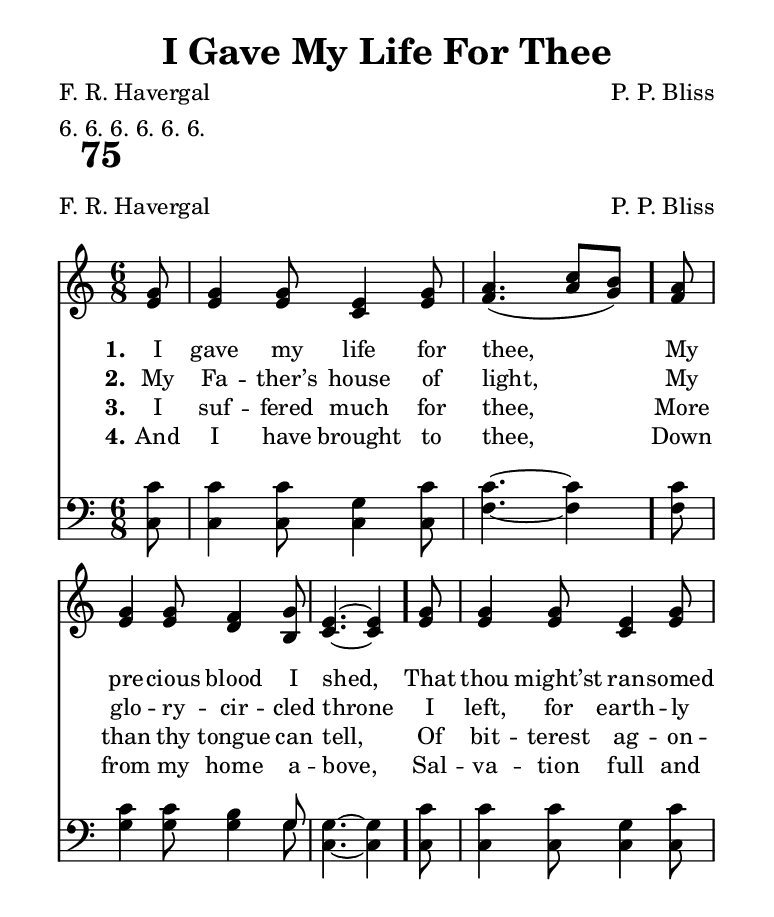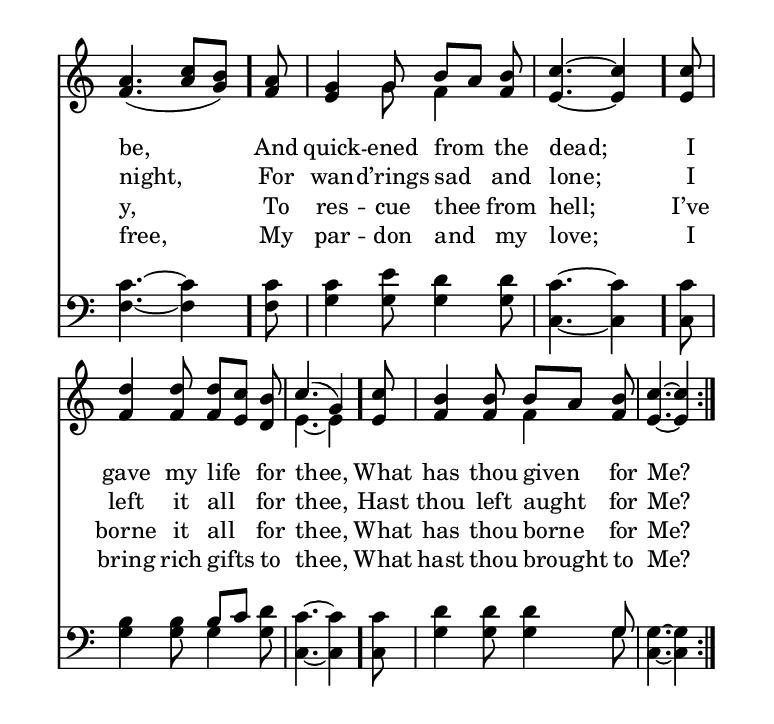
\include "common/global.ily"
\paper {
  \include "common/paper.ily"
  ragged-bottom = ##t
  ragged-last-bottom = ##t
  systems-per-page = ##f
  % decrease system-to-system padding to fit onto page with previous score
  system-system-spacing.padding = 0
  system-system-spacing.basic-distance = 0
  markup-system-spacing.padding = 0
  markup-system-spacing.basic-distance = 0
  scoreTitleMarkup = \markup {
    \override #'(baseline-skip . 3.5)
    \column {
      \override #'(baseline-skip . 3.5)
      \column {
        \fill-line {
          \huge \larger \larger \bold {
            \concat { "  " \fromproperty #'header:hymnnumber }
            \mytitle
            \null
          }
        }
        \fill-line {
          % less lowering (to save vertical space)
          \lower #1 \fromproperty #'header:poet
          \smaller \bold \mysubtitle
          \lower #1 \fromproperty #'header:composer
        }
      }
    }
  }
}


\header{
  %gospel
  hymnnumber = "75"
  title = "I Gave My Life For Thee"
  tunename = "Gift"
  meter = "6. 6. 6. 6. 6. 6."
  poet = "F. R. Havergal"
  composer = "P. P. Bliss"
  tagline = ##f
}

% for fermata in MIDI
ta = { \tempo 4=80 }
tb = { \tempo 4=40 }

patternAA = { c8 | c4 c8 c4 c8 | c4.( c8[ c8]) }
patternAB = { c8 | c4 c8 c4 c8 | c4. c4        }

patternBA = \patternAB
patternBB = { c8 | c4 c8 c8[ c8] c8 | c4. c4   }

patternAC = \patternBB

global = {
  \include "common/overrides.ily"
  \override Staff.TimeSignature.style = #'numbered
  \time 6/8
  \override Score.MetronomeMark.transparent = ##t % hide all fermata changes too
  \ta
  \key c \major
  \partial 8
  \autoBeamOff
}

notesSoprano = {
\global
\relative c'' {

  \changePitch \patternAA { g | g g e g | a c b }
  \changePitch \patternBA { a | g g f g | e ~ e }
  \changePitch \patternAA { g | g g e g | a c b }
  \changePitch \patternBB { a | g g b a b | c ~ c }

	\bar ".|:-||"
	\repeat volta 2 {

  \changePitch \patternAC { c | d d d c b | c( g) }
  \changePitch \patternBB { c | b b b a b | c ~ c }

	}

}
}

notesAlto = {
\global
\relative e' {

  \changePitch \patternAA { e | e e c e | f a g }
  \changePitch \patternBA { f | e e d b | c ~ c }
  \changePitch \patternAA { e | e e c e | f a g }
  \changePitch \patternBA { f | e g f f | e ~ e }

	\repeat volta 2 {

  \changePitch \patternAC { e | f f f e d | e ~ e }
  \changePitch \patternBA { e | f f f f | e ~ e }

	}

}
}

notesTenor = {
\global
\relative a {

  \changePitch \patternAB { c | c c g c | c ~ c }
  \changePitch \patternBA { c | c c b g | g ~ g }
  \changePitch \patternAB { c | c c g c | c ~ c }
  \changePitch \patternBA { c | c e d d | c ~ c }

	\repeat volta 2 {

  \changePitch \patternAC { c | b b b c d | c ~ c }
  \changePitch \patternBA { c | d d d g, | g ~ g }

	}

}
}

notesBass = {
\global
\relative f {

  \changePitch \patternAB { c | c c c c | f ~ f }
  \changePitch \patternBA { f | g g g g | c, ~ c }
  \changePitch \patternAB { c | c c c c | f ~ f }
  \changePitch \patternBA { f | g g g g | c, ~ c }

	\repeat volta 2 {

  \changePitch \patternAB { c | g' g g g | c, ~ c }
  \changePitch \patternBA { c | g' g g g | c, ~ c }

	}

}
}

wordsA = \lyricmode {
\set stanza = "1."

I gave my life for thee, \bar "."
My pre -- cious blood I shed, \bar "."
That thou might’st ran -- somed be, \bar "."
And quick -- ened from the dead; \bar "."
I gave my life for thee, \bar "."
What has thou given for Me? \bar "."

}

wordsB = \lyricmode {
\set stanza = "2."

My Fa -- ther’s house of light,
My glo -- ry -- cir -- cled throne
I left, for earth -- ly night,
For wan -- d’rings sad and lone;
I left it all for thee,
Hast thou left aught for Me?

}

wordsC = \lyricmode {
\set stanza = "3."

I suf -- fered much for thee,
More than thy tongue can tell,
Of bit -- terest ag -- on -- y,
To res -- cue thee from hell;
I’ve borne it all for thee,
What has thou borne for Me?

}

wordsD = \lyricmode {
\set stanza = "4."

And I have brought to thee,
Down from my home a -- bove,
Sal -- va -- tion full and free,
My par -- don and my love;
I bring rich gifts to thee,
What hast thou brought to Me?

}

\score {
  \context ChoirStaff <<
    \context Staff = upper <<
      \set Staff.autoBeaming = ##f
      \set ChoirStaff.systemStartDelimiter = #'SystemStartBar
      \set ChoirStaff.printPartCombineTexts = ##f
      \partcombine #'(2 . 9) \notesSoprano \notesAlto
      \context NullVoice = sopranos { \voiceOne << \notesSoprano >> }
      \context NullVoice = altos { \voiceTwo << \notesAlto >> }
      \context Lyrics = one   \lyricsto sopranos \wordsA
      \context Lyrics = two   \lyricsto sopranos \wordsB
      \context Lyrics = three \lyricsto sopranos \wordsC
      \context Lyrics = four  \lyricsto sopranos \wordsD
    >>
    \context Staff = men <<
      \set Staff.autoBeaming = ##f
      \clef bass
      \set ChoirStaff.printPartCombineTexts = ##f
      \partcombine #'(2 . 9) \notesTenor \notesBass
      \context NullVoice = tenors { \voiceOne << \notesTenor >> }
      \context NullVoice = basses { \voiceTwo << \notesBass >> }
    >>
  >>
  \layout {
    \include "common/layout.ily"
  }
}

\score {
  \context ChoirStaff <<
    \context Staff = upper <<
      \set Staff.autoBeaming = ##f
      \set ChoirStaff.systemStartDelimiter = #'SystemStartBar
      \context Voice  = sopranos \unfoldRepeats { \voiceOne << \notesSoprano >> }
      \context Voice  = altos \unfoldRepeats { \voiceTwo << \notesAlto >> }
      \context Lyrics = one   \lyricsto sopranos \wordsA
      \context Lyrics = two   \lyricsto sopranos \wordsB
      \context Lyrics = three \lyricsto sopranos \wordsC
      \context Lyrics = four  \lyricsto sopranos \wordsD
    >>
    \context Staff = men <<
      \set Staff.autoBeaming = ##f
      \clef bass
      \context Voice  = tenors \unfoldRepeats { \voiceOne << \notesTenor >> }
      \context Voice  = basses \unfoldRepeats { \voiceTwo << \notesBass >> }
    >>
  >>
  \midi{
    \include "common/midi.ily"
  }
}

\version "2.19.49"  % necessary for upgrading to future LilyPond versions.

% vi:set et ts=2 sw=2 ai nocindent syntax=lilypond:
